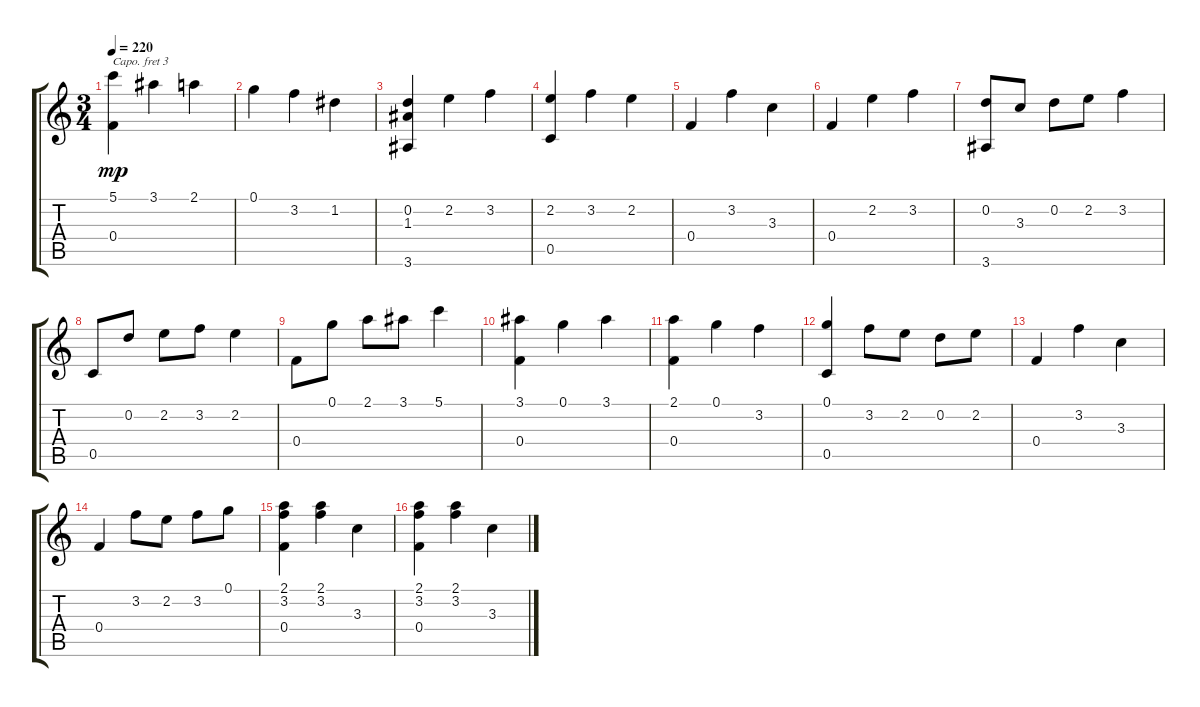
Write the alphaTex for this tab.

\track "" {instrument acousticguitarsteel}
\staff {score tabs}
\capo 3
\tuning (E4 B3 Gb3 D3 A2 E2) {hide}
\ts (3 4)
\tempo 220
\clef g2
\ks c
(5.1 0.4).4{dy mp} 3.1.4 2.1.4 |
0.1.4 3.2.4 1.2.4 |
(0.2 1.3 3.6).4 2.2.4 3.2.4 |
(2.2 0.5).4 3.2.4 2.2.4 |
0.4.4 3.2.4 3.3.4 |
0.4.4 2.2.4 3.2.4 |
(0.2 3.6).8 3.3.8 0.2.8 2.2.8 3.2.4 |
0.5.8 0.2.8 2.2.8 3.2.8 2.2.4 |
0.4.8 0.1.8 2.1.8 3.1.8 5.1.4 |
(3.1 0.4).4 0.1.4 3.1.4 |
(2.1 0.4).4 0.1.4 3.2.4 |
(0.1 0.5).4 3.2.8 2.2.8 0.2.8 2.2.8 |
0.4.4 3.2.4 3.3.4 |
0.4.4 3.2.8 2.2.8 3.2.8 0.1.8 |
(2.1 3.2 0.4).4 (2.1 3.2).4 3.3.4 |
(2.1 3.2 0.4).4 (2.1 3.2).4 3.3.4
